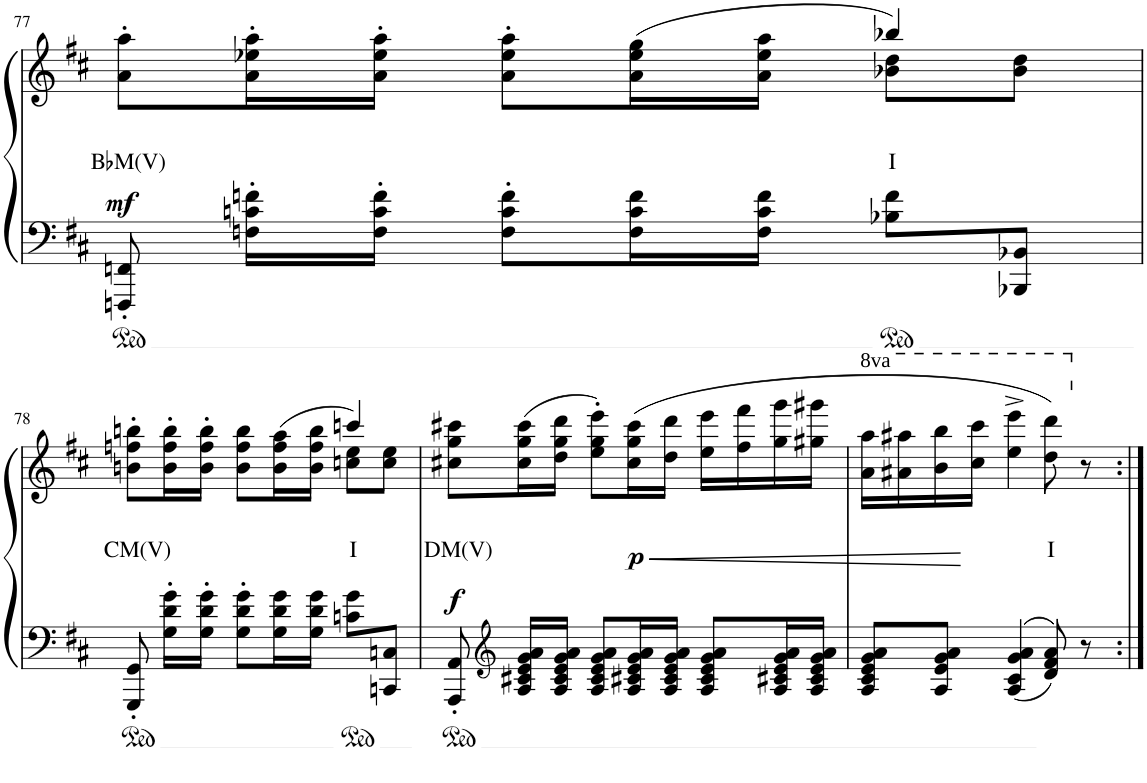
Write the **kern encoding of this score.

**kern	**kern	**text	**dynam
*part1	*part1	*part1	*part1
*staff2	*staff1	*staff1	*staff1/2
*I"Piano	*	*	*
*I'Pno	*	*	*
!!LO:PB:g=z
*clefF4	*clefG2	*	*
*k[f#c#]	*k[f#c#]	*	*
*M3/4	*M3/4	*	*
=77	=77	=77	=77
!	!	!LO:LY:b	!LO:DY:b
*	*^	*	*
8FFFn/' 8FFn/'	8a\' 8aa\'L	2ryy	B♭M(V)	mf
16Fn\' 16cn\' 16fn\'LL	16a\' 16ee-X\' 16aa\'L	.	.	.
16F\' 16c\' 16f\'JJ	16a\' 16ee-\' 16aa\'JJ	.	.	.
8F\' 8c\' 8f\'L	8a\' 8ee-\' 8aa\'L	.	.	.
16F\ 16c\ 16f\L	(16a\ 16ee-\ 16gg\L	.	.	.
16F\ 16c\ 16f\JJ	16a\ 16ee-\ 16aa\JJ	.	.	.
!	!	!	!LO:LY:b	!
8B-X\ 8f\L	4bb-X/)	8b-X\ 8dd\L	I	.
8BBB-X/ 8BB-X/J	.	8b-\ 8dd\J	.	.
!!LO:LB:g=z	!!
=78	=78	=78	=78	=78
!	!	!	!LO:LY:b	!
8GGG/' 8GG/'	8bn\' 8ffn\' 8bbn\'L	2ryy	CM(V)	.
16G\' 16d\' 16g\'LL	16b\' 16ff\' 16bb\'L	.	.	.
16G\' 16d\' 16g\'JJ	16b\' 16ff\' 16bb\'JJ	.	.	.
8G\' 8d\' 8g\'L	8b\ 8ff\ 8bb\L	.	.	.
16G\ 16d\ 16g\L	(16b\ 16ff\ 16aa\L	.	.	.
16G\ 16d\ 16g\JJ	16b\ 16ff\ 16bb\JJ	.	.	.
!	!	!	!LO:LY:b	!
8cn\ 8g\L	4cccn/)	8ccn\ 8ee\L	I	.
8CCn/ 8Cn/J	.	8cc\ 8ee\J	.	.
=79	=79	=79	=79	=79
!	!	!	!LO:LY:b	!LO:DY:b
*	*v	*v	*	*
8AAA/' 8AA/'	8cc#X\ 8gg\ 8ccc#X\L	DM(V)	f
*clefG2	*	*	*
16A/ 16c#X/ 16e/ 16g/ 16a/LL	(16cc#\ 16gg\ 16ccc#\L	.	.
16A/ 16c#/ 16e/ 16g/ 16a/JJ	16dd\ 16gg\ 16ddd\JJ	.	.
8A/ 8c#/ 8e/ 8g/ 8a/L	8ee\' 8gg\' 8eee\'L)	.	.
!	!	!	!LO:HP:b
!	!	!	!LO:DY:n=1:b
16A/ 16c#X/ 16e/ 16g/ 16a/L	(16cc#\ 16gg\ 16ccc#\L	.	< p
16A/ 16c#/ 16e/ 16g/ 16a/JJ	16dd\ 16ddd\JJ	.	.
8A/ 8c#/ 8e/ 8g/ 8a/L	16ee\ 16eee\LL	.	.
.	16ff#\ 16fff#\	.	.
16A/ 16c#X/ 16e/ 16g/ 16a/L	16gg\ 16ggg\	.	.
16A/ 16c#/ 16e/ 16g/ 16a/JJ	16gg#X\ 16ggg#X\JJ	.	.
=80	=80	=80	=80
*	*8va	*	*
8A/ 8c#/ 8e/ 8g/ 8a/L	16aa\ 16aaa\LL	.	.
.	16aa#X\ 16aaa#X\	.	.
8A/ 8e/ 8g/ 8a/J	16bb\ 16bbb\	.	.
.	16ccc#\ 16cccc#\JJ	.	[
4A/ 4c#/ 4g/ 4a/	4eee\^ 4eeee\^	.	.
!	!	!LO:LY:b	!
8d/ 8f#/ 8a/	8ddd\ 8dddd\)	I	.
*	*X8va	*	*
8r	8r	.	.
=:|!	=:|!	=:|!	=:|!
*-	*-	*-	*-
